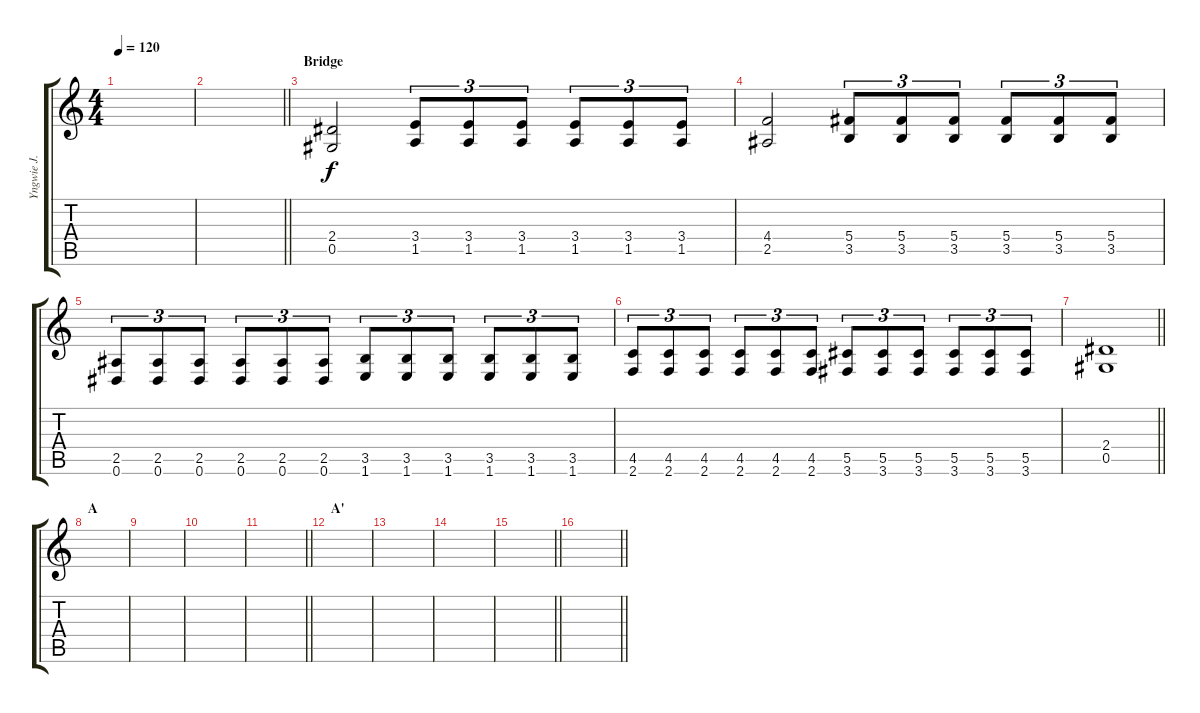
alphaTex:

\track ("Yngwie J. Malmsteen" "Yngwie J. ") {instrument overdrivenguitar}
\staff {score tabs}
\tuning (Eb4 Bb3 Gb3 Db3 Ab2 Eb2) {hide}
\ts (4 4)
\tempo 120
\clef g2
\ks c
|
\barLineRight lightlight
|
\section ("" "Bridge")
(2.4 0.5).2 (3.4 1.5).8{tu (3 2)} (3.4 1.5).8{tu (3 2)} (3.4 1.5).8{tu (3 2)} (3.4 1.5).8{tu (3 2)} (3.4 1.5).8{tu (3 2)} (3.4 1.5).8{tu (3 2)} |
(4.4 2.5).2 (5.4 3.5).8{tu (3 2)} (5.4 3.5).8{tu (3 2)} (5.4 3.5).8{tu (3 2)} (5.4 3.5).8{tu (3 2)} (5.4 3.5).8{tu (3 2)} (5.4 3.5).8{tu (3 2)} |
(2.5 0.6).8{tu (3 2)} (2.5 0.6).8{tu (3 2)} (2.5 0.6).8{tu (3 2)} (2.5 0.6).8{tu (3 2)} (2.5 0.6).8{tu (3 2)} (2.5 0.6).8{tu (3 2)} (3.5 1.6).8{tu (3 2)} (3.5 1.6).8{tu (3 2)} (3.5 1.6).8{tu (3 2)} (3.5 1.6).8{tu (3 2)} (3.5 1.6).8{tu (3 2)} (3.5 1.6).8{tu (3 2)} |
(4.5 2.6).8{tu (3 2)} (4.5 2.6).8{tu (3 2)} (4.5 2.6).8{tu (3 2)} (4.5 2.6).8{tu (3 2)} (4.5 2.6).8{tu (3 2)} (4.5 2.6).8{tu (3 2)} (5.5 3.6).8{tu (3 2)} (5.5 3.6).8{tu (3 2)} (5.5 3.6).8{tu (3 2)} (5.5 3.6).8{tu (3 2)} (5.5 3.6).8{tu (3 2)} (5.5 3.6).8{tu (3 2)} |
\barLineRight lightlight
(2.4 0.5).1 |
\section ("" "A")
|
|
|
\barLineRight lightlight
|
\section ("" "A'")
|
|
|
\barLineRight lightlight
|
\barLineRight lightlight
